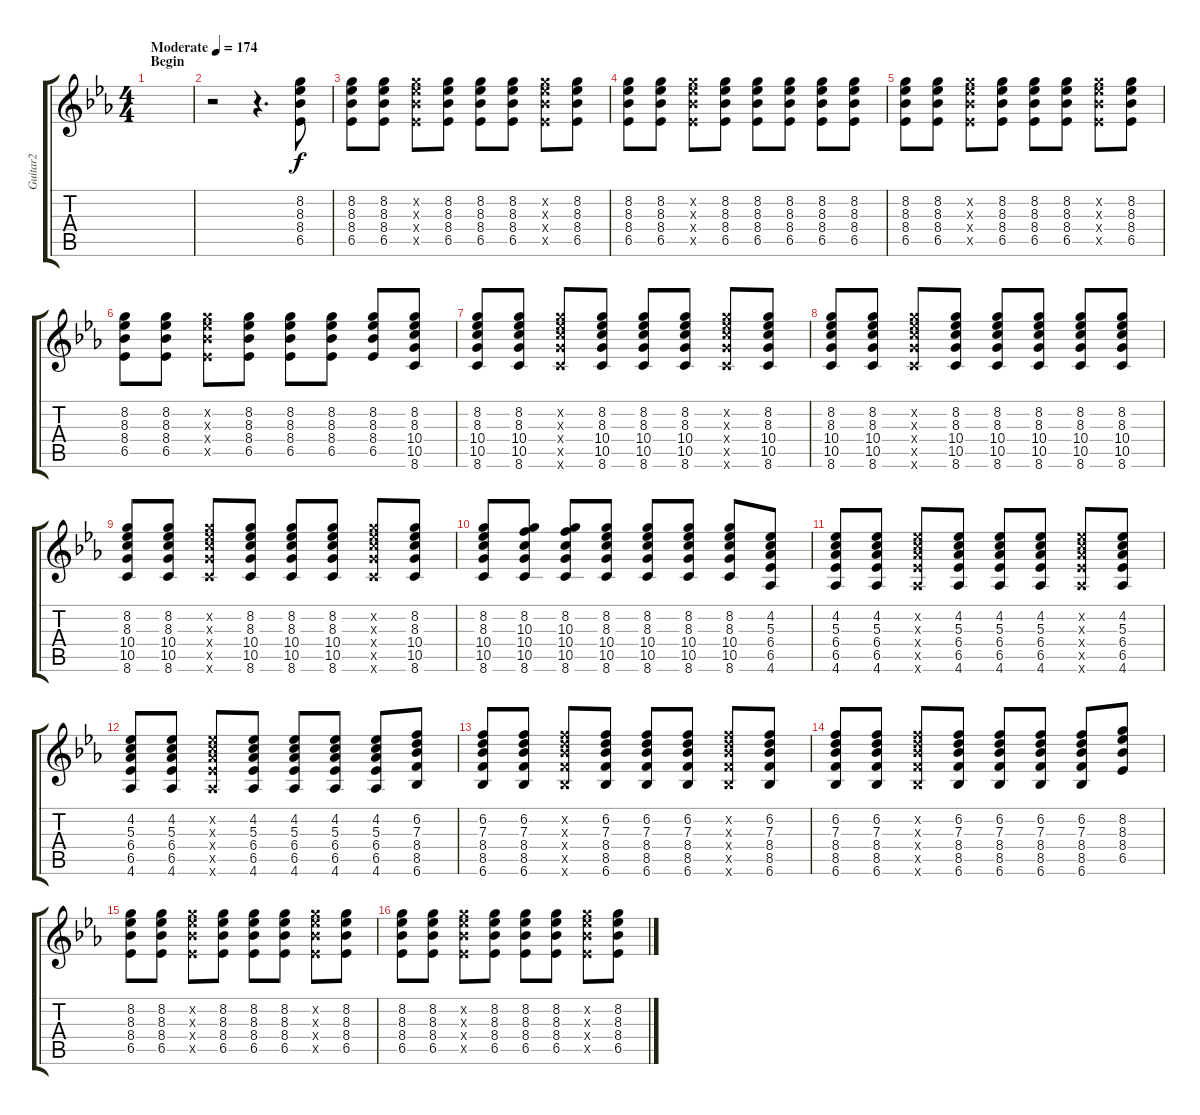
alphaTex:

\track ("Guitar2" "Guitar2") {instrument distortionguitar}
\staff {score tabs}
\tuning (E4 B3 G3 D3 A2 E2) {hide}
\ts (4 4)
\section ("" "Begin")
\tempo (174 "Moderate")
\clef g2
\ks eb
|
r.2 r.4{d} (8.2 8.3 8.4 6.5).8 |
(8.2 8.3 8.4 6.5).8 (8.2 8.3 8.4 6.5).8 (8.2{x} 8.3{x} 8.4{x} 6.5{x}).8 (8.2 8.3 8.4 6.5).8 (8.2 8.3 8.4 6.5).8 (8.2 8.3 8.4 6.5).8 (8.2{x} 8.3{x} 8.4{x} 6.5{x}).8 (8.2 8.3 8.4 6.5).8 |
(8.2 8.3 8.4 6.5).8 (8.2 8.3 8.4 6.5).8 (8.2{x} 8.3{x} 8.4{x} 6.5{x}).8 (8.2 8.3 8.4 6.5).8 (8.2 8.3 8.4 6.5).8 (8.2 8.3 8.4 6.5).8 (8.2 8.3 8.4 6.5).8 (8.2 8.3 8.4 6.5).8 |
(8.2 8.3 8.4 6.5).8 (8.2 8.3 8.4 6.5).8 (8.2{x} 8.3{x} 8.4{x} 6.5{x}).8 (8.2 8.3 8.4 6.5).8 (8.2 8.3 8.4 6.5).8 (8.2 8.3 8.4 6.5).8 (8.2{x} 8.3{x} 8.4{x} 6.5{x}).8 (8.2 8.3 8.4 6.5).8 |
(8.2 8.3 8.4 6.5).8 (8.2 8.3 8.4 6.5).8 (8.2{x} 8.3{x} 8.4{x} 6.5{x}).8 (8.2 8.3 8.4 6.5).8 (8.2 8.3 8.4 6.5).8 (8.2 8.3 8.4 6.5).8 (8.2 8.3 8.4 6.5).8 (8.2 8.3 10.4 10.5 8.6).8 |
(8.2 8.3 10.4 10.5 8.6).8 (8.2 8.3 10.4 10.5 8.6).8 (8.2{x} 8.3{x} 10.4{x} 10.5{x} 8.6{x}).8 (8.2 8.3 10.4 10.5 8.6).8 (8.2 8.3 10.4 10.5 8.6).8 (8.2 8.3 10.4 10.5 8.6).8 (8.2{x} 8.3{x} 10.4{x} 10.5{x} 8.6{x}).8 (8.2 8.3 10.4 10.5 8.6).8 |
(8.2 8.3 10.4 10.5 8.6).8 (8.2 8.3 10.4 10.5 8.6).8 (8.2{x} 8.3{x} 10.4{x} 10.5{x} 8.6{x}).8 (8.2 8.3 10.4 10.5 8.6).8 (8.2 8.3 10.4 10.5 8.6).8 (8.2 8.3 10.4 10.5 8.6).8 (8.2 8.3 10.4 10.5 8.6).8 (8.2 8.3 10.4 10.5 8.6).8 |
(8.2 8.3 10.4 10.5 8.6).8 (8.2 8.3 10.4 10.5 8.6).8 (8.2{x} 8.3{x} 10.4{x} 10.5{x} 8.6{x}).8 (8.2 8.3 10.4 10.5 8.6).8 (8.2 8.3 10.4 10.5 8.6).8 (8.2 8.3 10.4 10.5 8.6).8 (8.2{x} 8.3{x} 10.4{x} 10.5{x} 8.6{x}).8 (8.2 8.3 10.4 10.5 8.6).8 |
(8.2 8.3 10.4 10.5 8.6).8 (8.2 10.3 10.4 10.5 8.6).8 (8.2 10.3 10.4 10.5 8.6).8 (8.2 8.3 10.4 10.5 8.6).8 (8.2 8.3 10.4 10.5 8.6).8 (8.2 8.3 10.4 10.5 8.6).8 (8.2 8.3 10.4 10.5 8.6).8 (4.2 5.3 6.4 6.5 4.6).8 |
(4.2 5.3 6.4 6.5 4.6).8 (4.2 5.3 6.4 6.5 4.6).8 (4.2{x} 5.3{x} 6.4{x} 6.5{x} 4.6{x}).8 (4.2 5.3 6.4 6.5 4.6).8 (4.2 5.3 6.4 6.5 4.6).8 (4.2 5.3 6.4 6.5 4.6).8 (4.2{x} 5.3{x} 6.4{x} 6.5{x} 4.6{x}).8 (4.2 5.3 6.4 6.5 4.6).8 |
(4.2 5.3 6.4 6.5 4.6).8 (4.2 5.3 6.4 6.5 4.6).8 (4.2{x} 5.3{x} 6.4{x} 6.5{x} 4.6{x}).8 (4.2 5.3 6.4 6.5 4.6).8 (4.2 5.3 6.4 6.5 4.6).8 (4.2 5.3 6.4 6.5 4.6).8 (4.2 5.3 6.4 6.5 4.6).8 (6.2 7.3 8.4 8.5 6.6).8 |
(6.2 7.3 8.4 8.5 6.6).8 (6.2 7.3 8.4 8.5 6.6).8 (6.2{x} 7.3{x} 8.4{x} 8.5{x} 6.6{x}).8 (6.2 7.3 8.4 8.5 6.6).8 (6.2 7.3 8.4 8.5 6.6).8 (6.2 7.3 8.4 8.5 6.6).8 (6.2{x} 7.3{x} 8.4{x} 8.5{x} 6.6{x}).8 (6.2 7.3 8.4 8.5 6.6).8 |
(6.2 7.3 8.4 8.5 6.6).8 (6.2 7.3 8.4 8.5 6.6).8 (6.2{x} 7.3{x} 8.4{x} 8.5{x} 6.6{x}).8 (6.2 7.3 8.4 8.5 6.6).8 (6.2 7.3 8.4 8.5 6.6).8 (6.2 7.3 8.4 8.5 6.6).8 (6.2 7.3 8.4 8.5 6.6).8 (8.2 8.3 8.4 6.5).8 |
(8.2 8.3 8.4 6.5).8 (8.2 8.3 8.4 6.5).8 (8.2{x} 8.3{x} 8.4{x} 6.5{x}).8 (8.2 8.3 8.4 6.5).8 (8.2 8.3 8.4 6.5).8 (8.2 8.3 8.4 6.5).8 (8.2{x} 8.3{x} 8.4{x} 6.5{x}).8 (8.2 8.3 8.4 6.5).8 |
(8.2 8.3 8.4 6.5).8 (8.2 8.3 8.4 6.5).8 (8.2{x} 8.3{x} 8.4{x} 6.5{x}).8 (8.2 8.3 8.4 6.5).8 (8.2 8.3 8.4 6.5).8 (8.2 8.3 8.4 6.5).8 (8.2{x} 8.3{x} 8.4{x} 6.5{x}).8 (8.2 8.3 8.4 6.5).8
